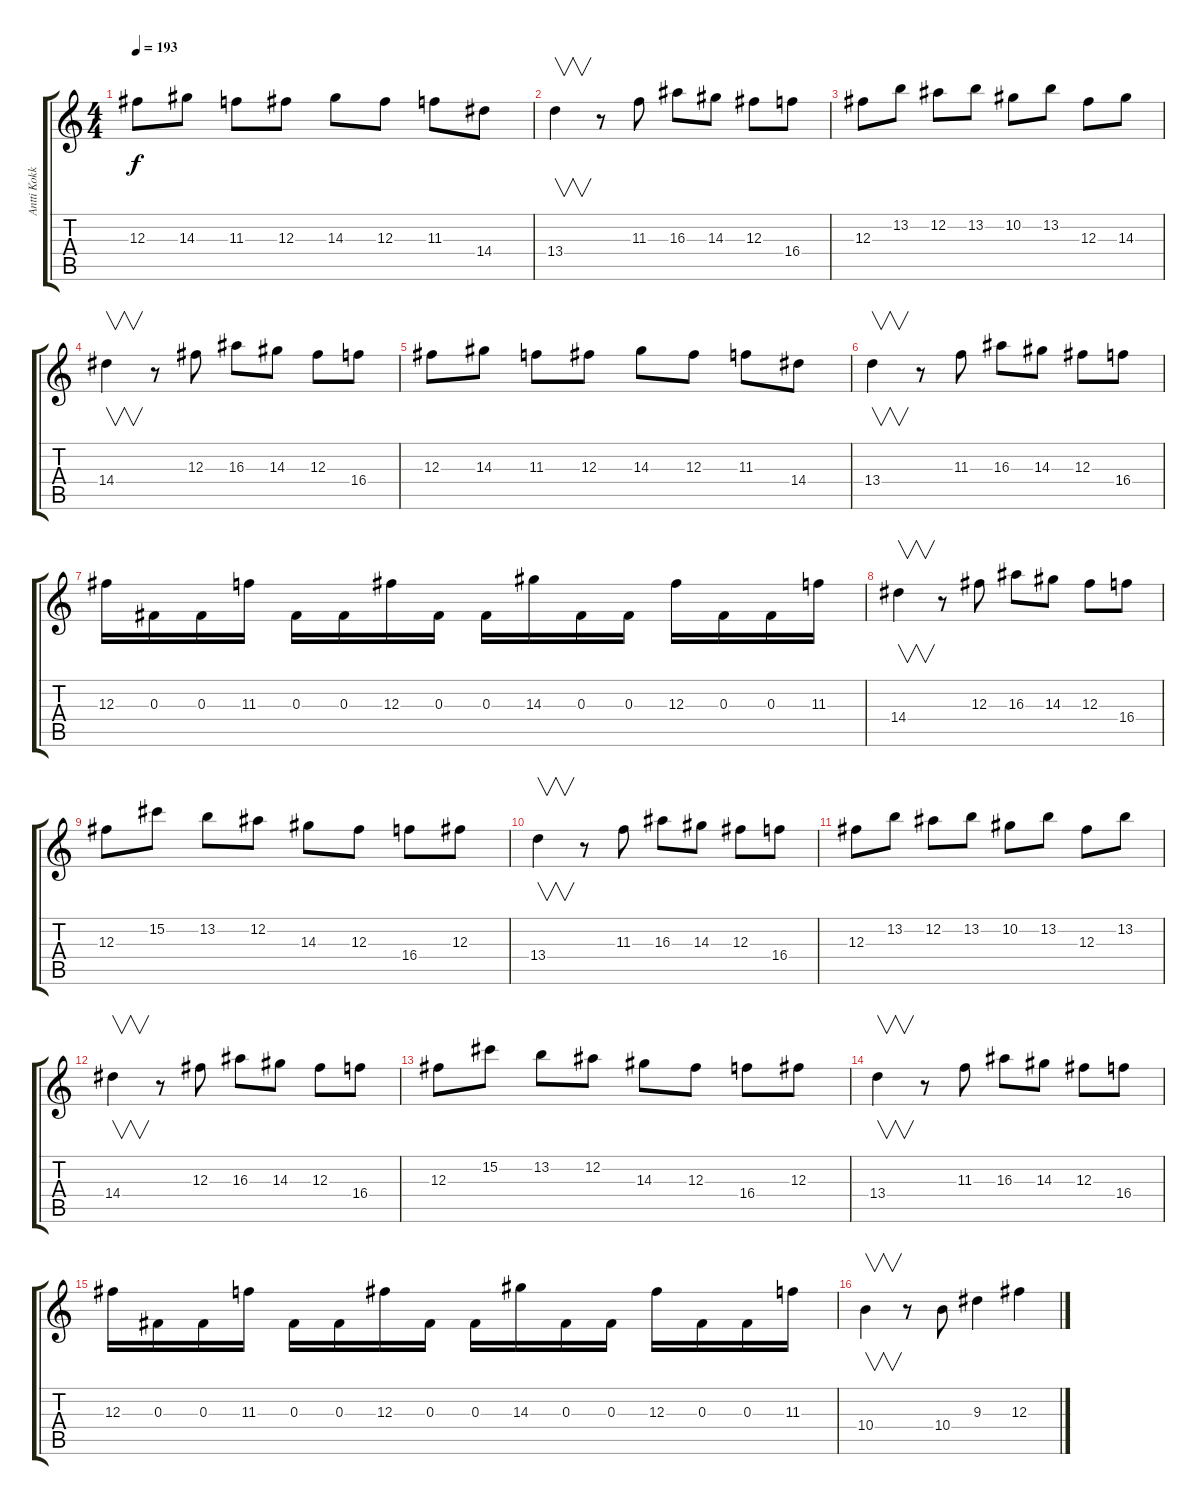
\track ("Antti Kokko" "Antti Kokk") {instrument overdrivenguitar}
\staff {score tabs}
\tuning (Eb4 Bb3 Gb3 Db3 Ab2 Eb2) {hide}
\ts (4 4)
\tempo 193
\clef g2
\ks c
12.3.8{dy f} 14.3.8 11.3.8 12.3.8 14.3.8 12.3.8 11.3.8 14.4.8 |
13.4.4{v} r.8 11.3.8 16.3.8 14.3.8 12.3.8 16.4.8 |
12.3.8 13.2.8 12.2.8 13.2.8 10.2.8 13.2.8 12.3.8 14.3.8 |
14.4.4{v} r.8 12.3.8 16.3.8 14.3.8 12.3.8 16.4.8 |
12.3.8 14.3.8 11.3.8 12.3.8 14.3.8 12.3.8 11.3.8 14.4.8 |
13.4.4{v} r.8 11.3.8 16.3.8 14.3.8 12.3.8 16.4.8 |
12.3.16 0.3.16 0.3.16 11.3.16 0.3.16 0.3.16 12.3.16 0.3.16 0.3.16 14.3.16 0.3.16 0.3.16 12.3.16 0.3.16 0.3.16 11.3.16 |
14.4.4{v} r.8 12.3.8 16.3.8 14.3.8 12.3.8 16.4.8 |
12.3.8 15.2.8 13.2.8 12.2.8 14.3.8 12.3.8 16.4.8 12.3.8 |
13.4.4{v} r.8 11.3.8 16.3.8 14.3.8 12.3.8 16.4.8 |
12.3.8 13.2.8 12.2.8 13.2.8 10.2.8 13.2.8 12.3.8 13.2.8 |
14.4.4{v} r.8 12.3.8 16.3.8 14.3.8 12.3.8 16.4.8 |
12.3.8 15.2.8 13.2.8 12.2.8 14.3.8 12.3.8 16.4.8 12.3.8 |
13.4.4{v} r.8 11.3.8 16.3.8 14.3.8 12.3.8 16.4.8 |
12.3.16 0.3.16 0.3.16 11.3.16 0.3.16 0.3.16 12.3.16 0.3.16 0.3.16 14.3.16 0.3.16 0.3.16 12.3.16 0.3.16 0.3.16 11.3.16 |
10.4.4{v} r.8 10.4.8 9.3.4 12.3.4
